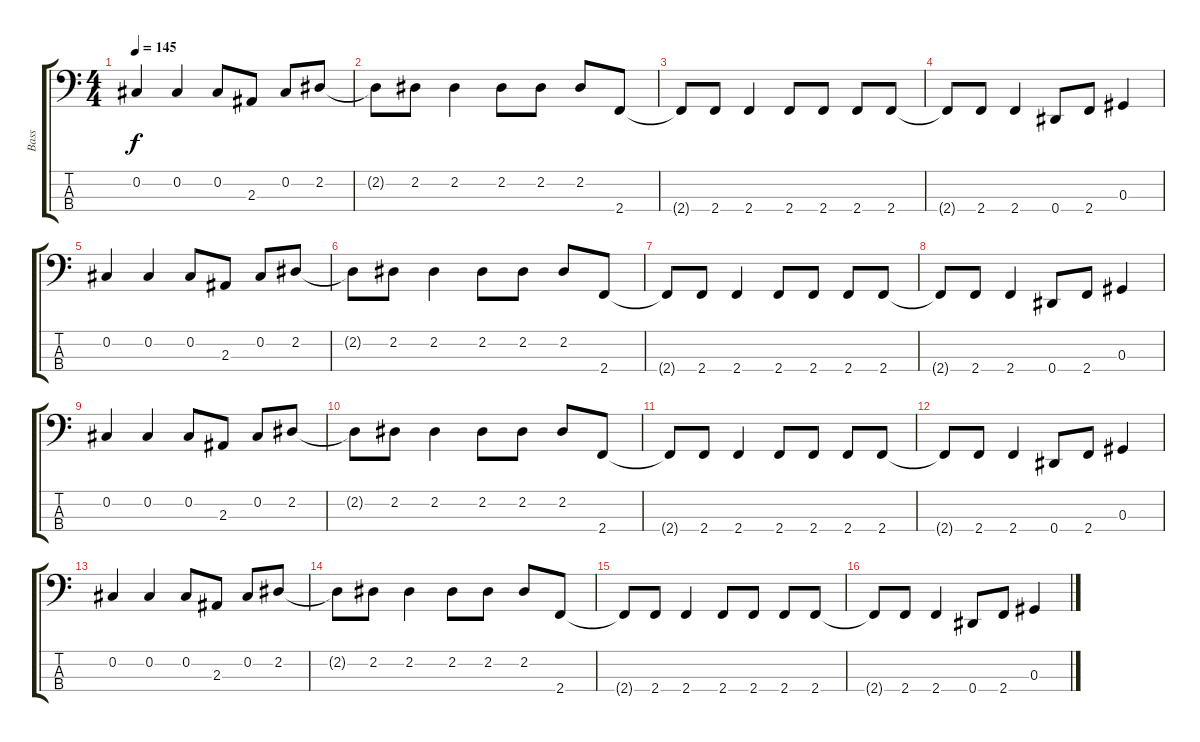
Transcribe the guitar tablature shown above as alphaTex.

\track ("Bass" "Bass") {instrument electricbasspick}
\staff {score tabs}
\tuning (Gb2 Db2 Ab1 Eb1) {hide}
\ts (4 4)
\tempo 145
\clef f4
\ks c
0.2.4{dy f} 0.2.4 0.2.8 2.3.8 0.2.8 2.2.8 |
2.2{t}.8 2.2.8 2.2.4 2.2.8 2.2.8 2.2.8 2.4.8 |
2.4{t}.8 2.4.8 2.4.4 2.4.8 2.4.8 2.4.8 2.4.8 |
2.4{t}.8 2.4.8 2.4.4 0.4.8 2.4.8 0.3.4 |
0.2.4 0.2.4 0.2.8 2.3.8 0.2.8 2.2.8 |
2.2{t}.8 2.2.8 2.2.4 2.2.8 2.2.8 2.2.8 2.4.8 |
2.4{t}.8 2.4.8 2.4.4 2.4.8 2.4.8 2.4.8 2.4.8 |
2.4{t}.8 2.4.8 2.4.4 0.4.8 2.4.8 0.3.4 |
0.2.4 0.2.4 0.2.8 2.3.8 0.2.8 2.2.8 |
2.2{t}.8 2.2.8 2.2.4 2.2.8 2.2.8 2.2.8 2.4.8 |
2.4{t}.8 2.4.8 2.4.4 2.4.8 2.4.8 2.4.8 2.4.8 |
2.4{t}.8 2.4.8 2.4.4 0.4.8 2.4.8 0.3.4 |
0.2.4 0.2.4 0.2.8 2.3.8 0.2.8 2.2.8 |
2.2{t}.8 2.2.8 2.2.4 2.2.8 2.2.8 2.2.8 2.4.8 |
2.4{t}.8 2.4.8 2.4.4 2.4.8 2.4.8 2.4.8 2.4.8 |
2.4{t}.8 2.4.8 2.4.4 0.4.8 2.4.8 0.3.4
